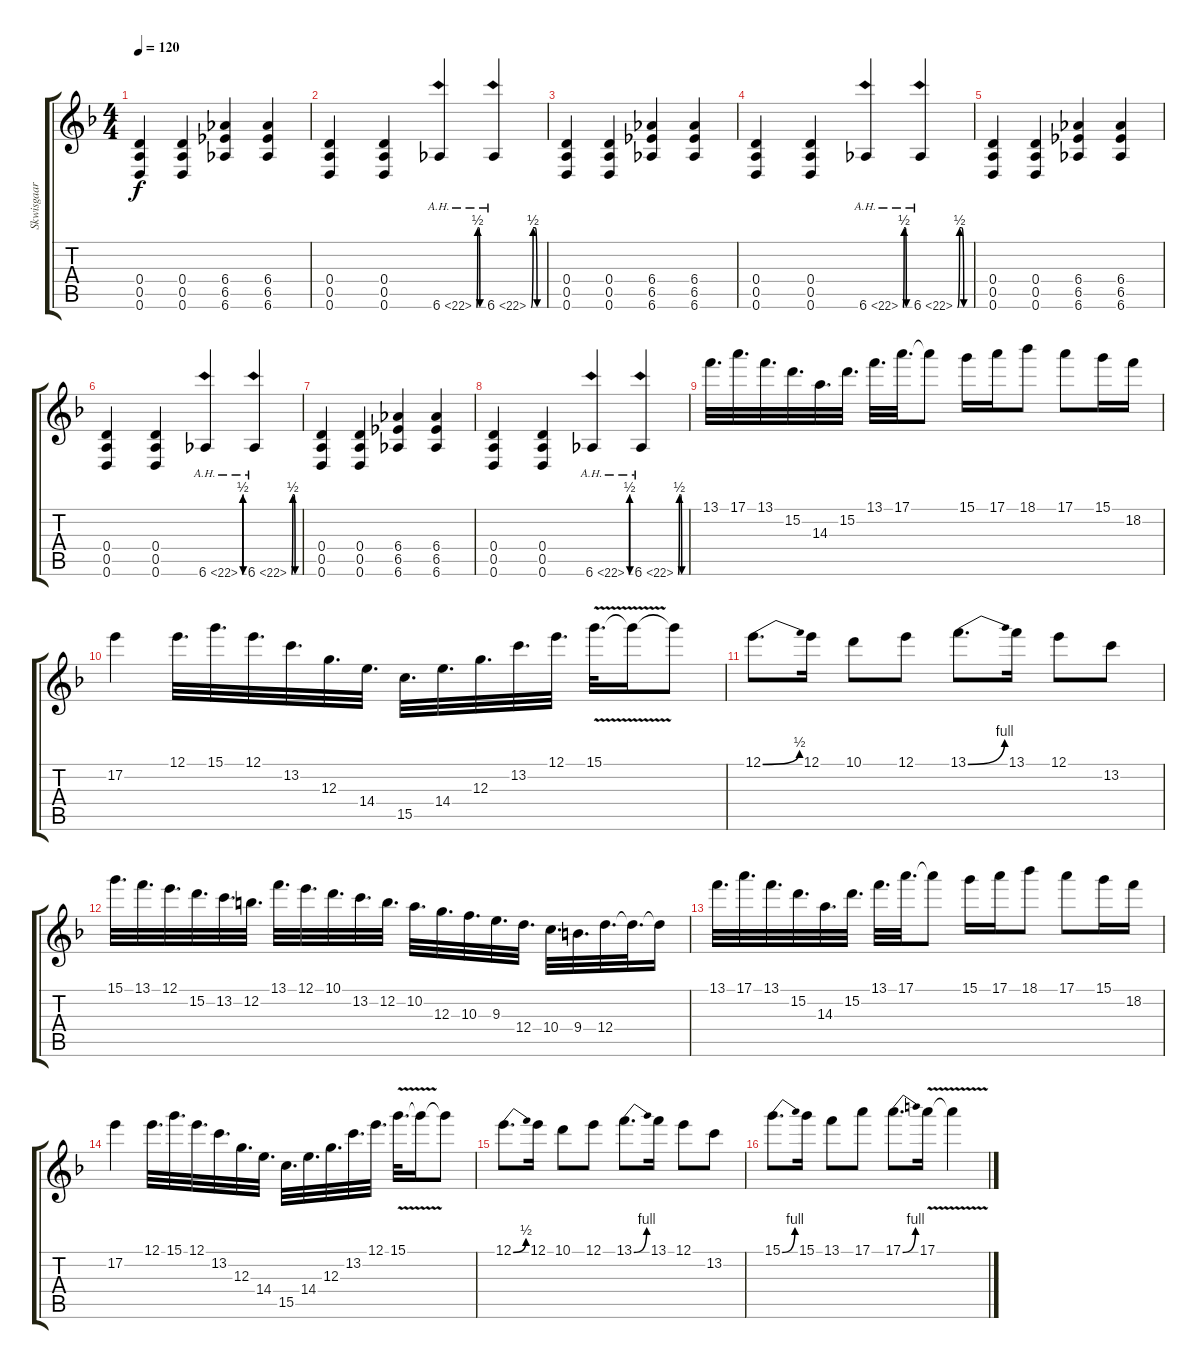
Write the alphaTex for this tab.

\track ("Skwisgaar Skwigelf" "Skwisgaar ") {instrument distortionguitar}
\staff {score tabs}
\tuning (E4 B3 G3 D3 A2 D2) {hide}
\ts (4 4)
\tempo 120
\clef g2
\ks dminor
(0.4 0.5 0.6).4{dy f} (0.4 0.5 0.6).4 (6.4 6.5 6.6).4 (6.4 6.5 6.6).4 |
(0.4 0.5 0.6).4 (0.4 0.5 0.6).4 6.6{be (custom 0 0 10 2 20 2 30 0 60 0) ah 16}.4 6.6{be (custom 0 0 10 2 20 2 30 0 60 0) ah 16}.4 |
(0.4 0.5 0.6).4 (0.4 0.5 0.6).4 (6.4 6.5 6.6).4 (6.4 6.5 6.6).4 |
(0.4 0.5 0.6).4 (0.4 0.5 0.6).4 6.6{be (custom 0 0 10 2 20 2 30 0 60 0) ah 16}.4 6.6{be (custom 0 0 10 2 20 2 30 0 60 0) ah 16}.4 |
(0.4 0.5 0.6).4 (0.4 0.5 0.6).4 (6.4 6.5 6.6).4 (6.4 6.5 6.6).4 |
(0.4 0.5 0.6).4 (0.4 0.5 0.6).4 6.6{be (custom 0 0 10 2 20 2 30 0 60 0) ah 16}.4 6.6{be (custom 0 0 10 2 20 2 30 0 60 0) ah 16}.4 |
(0.4 0.5 0.6).4 (0.4 0.5 0.6).4 (6.4 6.5 6.6).4 (6.4 6.5 6.6).4 |
(0.4 0.5 0.6).4 (0.4 0.5 0.6).4 6.6{be (custom 0 0 10 2 20 2 30 0 60 0) ah 16}.4 6.6{be (custom 0 0 10 2 20 2 30 0 60 0) ah 16}.4 |
13.1.32{d volume 15} 17.1.32{d} 13.1.32{d} 15.2.32{d} 14.3.32{d} 15.2.32{d} 13.1.32{d} 17.1.32{d} 17.1{t}.8 15.1.16 17.1.16 18.1.8 17.1.8 15.1.16 18.2.16 |
17.2.4 12.1.32{d} 15.1.32{d} 12.1.32{d} 13.2.32{d} 12.3.32{d} 14.4.32{d} 15.5.32{d} 14.4.32{d} 12.3.32{d} 13.2.32{d} 12.1.32{d} 15.1{v}.32{d} 15.1{t}.16 15.1{t}.8 |
12.1{be (bend 0 0 60 2)}.8{d} 12.1.16 10.1.8 12.1.8 13.1{be (bend 0 0 60 4)}.8{d} 13.1.16 12.1.8 13.2.8 |
15.1.32{d} 13.1.32{d} 12.1.32{d} 15.2.32{d} 13.2.32{d} 12.2.32{d} 13.1.32{d} 12.1.32{d} 10.1.32{d} 13.2.32{d} 12.2.32{d} 10.2.32{d} 12.3.32{d} 10.3.32{d} 9.3.32{d} 12.4.32{d} 10.4.32{d} 9.4.32{d} 12.4.32{d} 12.4{t}.32{d} 12.4{t}.16 |
13.1.32{d} 17.1.32{d} 13.1.32{d} 15.2.32{d} 14.3.32{d} 15.2.32{d} 13.1.32{d} 17.1.32{d} 17.1{t}.8 15.1.16 17.1.16 18.1.8 17.1.8 15.1.16 18.2.16 |
17.2.4 12.1.32{d} 15.1.32{d} 12.1.32{d} 13.2.32{d} 12.3.32{d} 14.4.32{d} 15.5.32{d} 14.4.32{d} 12.3.32{d} 13.2.32{d} 12.1.32{d} 15.1{v}.32{d} 15.1{t}.16 15.1{t}.8 |
12.1{be (bend 0 0 60 2)}.8{d} 12.1.16 10.1.8 12.1.8 13.1{be (bend 0 0 60 4)}.8{d} 13.1.16 12.1.8 13.2.8 |
15.1{be (bend 0 0 60 4)}.8{d} 15.1.16 13.1.8 17.1.8 17.1{be (bend 0 0 60 4)}.8{d} 17.1{v}.16 17.1{t}.4
